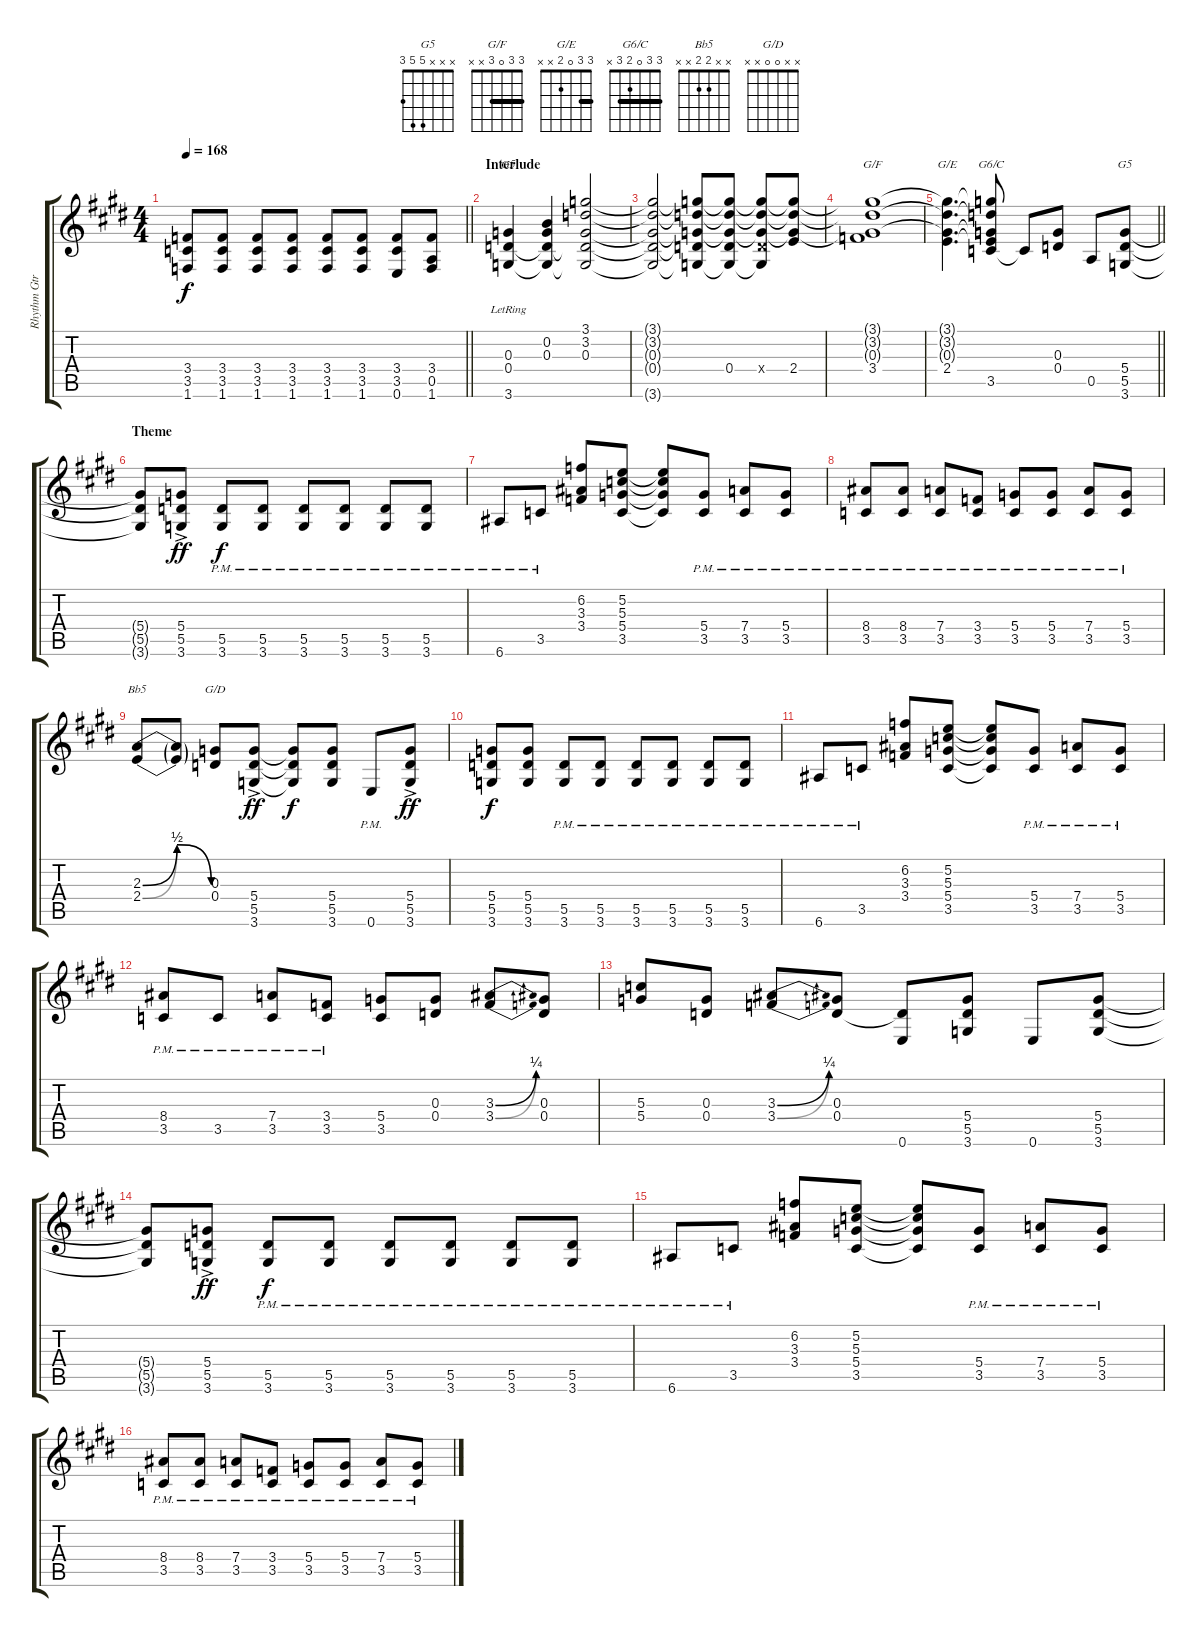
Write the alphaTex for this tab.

\track ("Rhythm Gtr. (elec.)" "Rhythm Gtr") {instrument overdrivenguitar}
\staff {score tabs}
\tuning (E4 B3 G3 D3 A2 E2) {hide}
\chord ("G5" x x 0 0 x 3)
\chord ("G/F" 3 3 0 3 x x) {barre 3}
\chord ("G/E" 3 3 0 2 x x) {barre 3}
\chord ("G6/C" 3 3 0 2 3 x) {barre 3}
\chord ("G5" x x x 5 5 3)
\chord ("Bb5" x x 2 2 x x)
\chord ("G/D" x x 0 0 x x)
\ts (4 4)
\tempo 168
\clef g2
\barLineRight lightlight
\ks e
(3.4 3.5 1.6).8{dy f} (3.4 3.5 1.6).8 (3.4 3.5 1.6).8 (3.4 3.5 1.6).8 (3.4 3.5 1.6).8 (3.4 3.5 1.6).8 (3.4 3.5 0.6).8 (3.4 0.5 1.6).8 |
\section ("" "Interlude")
(0.3 0.4{lr} 3.6{lr}).4{ch "G5"} (0.2 0.3 0.4{t} 3.6{t}).4 (3.1 3.2 0.3 0.4{t} 3.6{t}).2 |
(3.1{t} 3.2{t} 0.3{t} 0.4{t} 3.6{t}).2 (3.1{t} 3.2{t} 0.3{t} 0.4{t} 3.6{t}).8 (3.1{t} 3.2{t} 0.3{t} 0.4 3.6{t}).8 (3.1{t} 3.2{t} 0.3{t} 0.4{x} 3.6{t}).8 (3.1{t} 3.2{t} 0.3{t} 2.4).8 |
(3.1{t} 3.2{t} 0.3{t} 3.4).1{ch "G/F"} |
\barLineRight lightlight
(3.1{t} 3.2{t} 0.3{t} 2.4).4{d ch "G/E"} (3.1{t} 3.2{t} 0.3{t} 2.4{t} 3.5).8{ch "G6/C"} 3.5{t}.8 (0.3 0.4).8 0.5.8 (5.4 5.5 3.6).8{ch "G5"} |
\section ("" "Theme")
(5.4{t} 5.5{t} 3.6{t}).8 (5.4{ac} 5.5{ac} 3.6{ac}).8{dy ff} (5.5{pm} 3.6{pm}).8{dy f} (5.5{pm} 3.6{pm}).8 (5.5{pm} 3.6{pm}).8 (5.5{pm} 3.6{pm}).8 (5.5{pm} 3.6{pm}).8 (5.5{pm} 3.6{pm}).8 |
6.6{pm}.8 3.5{pm}.8 (6.2 3.3 3.4).8 (5.2 5.3 5.4 3.5).8 (5.2{t} 5.3{t} 5.4{t} 3.5{t}).8 (5.4{pm} 3.5{pm}).8 (7.4{pm} 3.5{pm}).8 (5.4{pm} 3.5{pm}).8 |
(8.4{pm} 3.5{pm}).8 (8.4{pm} 3.5{pm}).8 (7.4{pm} 3.5{pm}).8 (3.4{pm} 3.5{pm}).8 (5.4{pm} 3.5{pm}).8 (5.4{pm} 3.5{pm}).8 (7.4{pm} 3.5{pm}).8 (5.4{pm} 3.5{pm}).8 |
(2.3{be (bendrelease 0 0 30 2 30 2 60 0)} 2.4{be (bendrelease 0 0 30 2 30 2 60 0)}).8{ch "Bb5"} (2.3{t} 2.4{t}).8 (0.3 0.4).8{ch "G/D"} (5.4{ac} 5.5{ac} 3.6{ac}).8{dy ff} (5.4{t} 5.5{t} 3.6{t}).8{dy f} (5.4 5.5 3.6).8 0.6{pm}.8 (5.4{ac} 5.5{ac} 3.6{ac}).8{dy ff} |
(5.4 5.5 3.6).8{dy f} (5.4 5.5 3.6).8 (5.5{pm} 3.6{pm}).8 (5.5{pm} 3.6{pm}).8 (5.5{pm} 3.6{pm}).8 (5.5{pm} 3.6{pm}).8 (5.5{pm} 3.6{pm}).8 (5.5{pm} 3.6{pm}).8 |
6.6{pm}.8 3.5{pm}.8 (6.2 3.3 3.4).8 (5.2 5.3 5.4 3.5).8 (5.2{t} 5.3{t} 5.4{t} 3.5{t}).8 (5.4{pm} 3.5{pm}).8 (7.4{pm} 3.5{pm}).8 (5.4{pm} 3.5{pm}).8 |
(8.4{pm} 3.5{pm}).8 3.5{pm}.8 (7.4{pm} 3.5{pm}).8 (3.4{pm} 3.5{pm}).8 (5.4 3.5).8 (0.3 0.4).8 (3.3{be (bend 0 0 60 1)} 3.4{be (bend 0 0 60 1)}).8 (0.3 0.4).8 |
(5.3 5.4).8 (0.3 0.4).8 (3.3{be (bend 0 0 60 1)} 3.4{be (bend 0 0 60 1)}).8 (0.3 0.4).8 (0.4{t} 0.6).8 (5.4 5.5 3.6).8 0.6.8 (5.4 5.5 3.6).8 |
(5.4{t} 5.5{t} 3.6{t}).8 (5.4{ac} 5.5{ac} 3.6{ac}).8{dy ff} (5.5{pm} 3.6{pm}).8{dy f} (5.5{pm} 3.6{pm}).8 (5.5{pm} 3.6{pm}).8 (5.5{pm} 3.6{pm}).8 (5.5{pm} 3.6{pm}).8 (5.5{pm} 3.6{pm}).8 |
6.6{pm}.8 3.5{pm}.8 (6.2 3.3 3.4).8 (5.2 5.3 5.4 3.5).8 (5.2{t} 5.3{t} 5.4{t} 3.5{t}).8 (5.4{pm} 3.5{pm}).8 (7.4{pm} 3.5{pm}).8 (5.4{pm} 3.5{pm}).8 |
(8.4{pm} 3.5{pm}).8 (8.4{pm} 3.5{pm}).8 (7.4{pm} 3.5{pm}).8 (3.4{pm} 3.5{pm}).8 (5.4{pm} 3.5{pm}).8 (5.4{pm} 3.5{pm}).8 (7.4{pm} 3.5{pm}).8 (5.4{pm} 3.5{pm}).8
